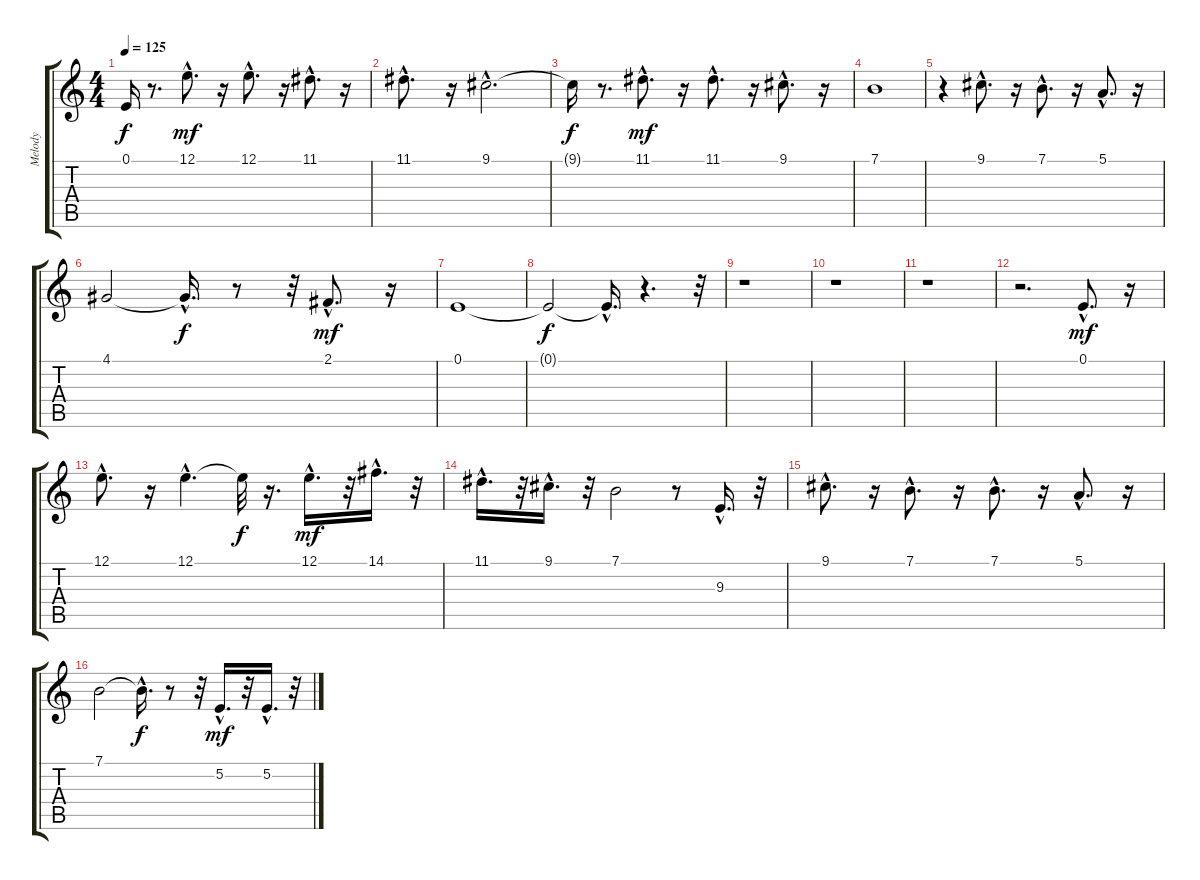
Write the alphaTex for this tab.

\track ("Melody" "Melody") {instrument harmonica}
\staff {score tabs}
\tuning (E4 B3 G3 D3 A2 E2) {hide}
\ts (4 4)
\tempo 125
\clef g2
\ks c
0.1{t}.16{dy f} r.8{d} 12.1{hac}.8{d dy mf} r.16 12.1{hac}.8{d} r.16 11.1{hac}.8{d} r.16 |
11.1{hac}.8{d} r.16 9.1{hac}.2{d} |
9.1{t}.16{dy f} r.8{d} 11.1{hac}.8{d dy mf} r.16 11.1{hac}.8{d} r.16 9.1{hac}.8{d} r.16 |
7.1.1 |
r.4 9.1{hac}.8{d} r.16 7.1{hac}.8{d} r.16 5.1{hac}.8{d} r.16 |
4.1.2 4.1{hac t}.16{d dy f} r.8 r.32 2.1{hac}.8{d dy mf} r.16 |
0.1.1 |
0.1{t}.2{dy f} 0.1{hac t}.16{d} r.4{d} r.32 |
r.1 |
r.1 |
r.1 |
r.2{d} 0.1{hac}.8{d dy mf} r.16 |
12.1{hac}.8{d} r.16 12.1{hac}.4{d} 12.1{t}.32{dy f} r.16{d} 12.1{hac}.16{d dy mf} r.32 14.1{hac}.16{d} r.32 |
11.1{hac}.16{d} r.32 9.1{hac}.16{d} r.32 7.1.2 r.8 9.3{hac}.16{d} r.32 |
9.1{hac}.8{d} r.16 7.1{hac}.8{d} r.16 7.1{hac}.8{d} r.16 5.1{hac}.8{d} r.16 |
7.1.2 7.1{hac t}.16{d dy f} r.8 r.32 5.2{hac}.16{d dy mf} r.32 5.2{hac}.16{d} r.32
